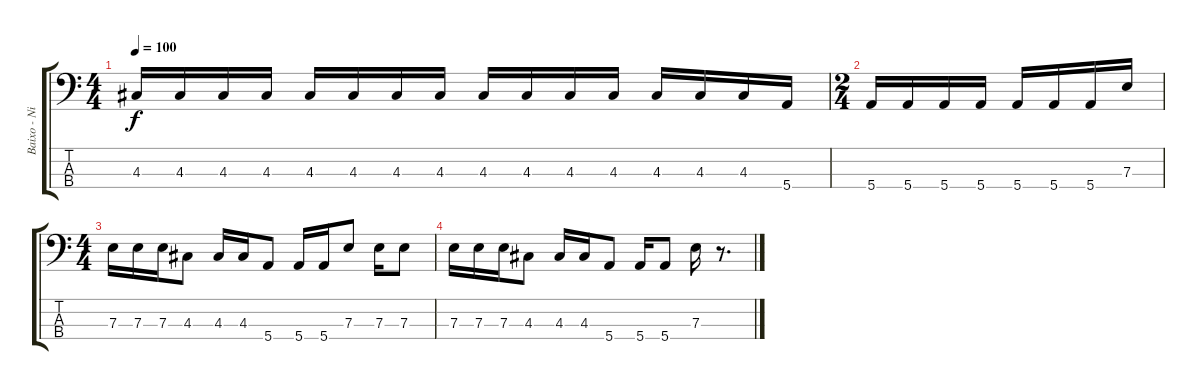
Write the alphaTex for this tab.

\track ("Baixo - Nikola Sarcevic" "Baixo - Ni") {instrument electricbasspick}
\staff {score tabs}
\tuning (G2 D2 A1 E1) {hide}
\ts (4 4)
\tempo 100
\clef f4
\ks c
4.3.16{dy f} 4.3.16 4.3.16 4.3.16 4.3.16 4.3.16 4.3.16 4.3.16 4.3.16 4.3.16 4.3.16 4.3.16 4.3.16 4.3.16 4.3.16 5.4.16 |
\ts (2 4)
5.4.16 5.4.16 5.4.16 5.4.16 5.4.16 5.4.16 5.4.16 7.3.16 |
\ts (4 4)
7.3.16 7.3.16 7.3.16 4.3.8 4.3.16 4.3.16 5.4.8 5.4.16 5.4.16 7.3.8 7.3.16 7.3.8 |
7.3.16 7.3.16 7.3.16 4.3.8 4.3.16 4.3.16 5.4.8 5.4.16 5.4.8 7.3.16 r.8{d}
